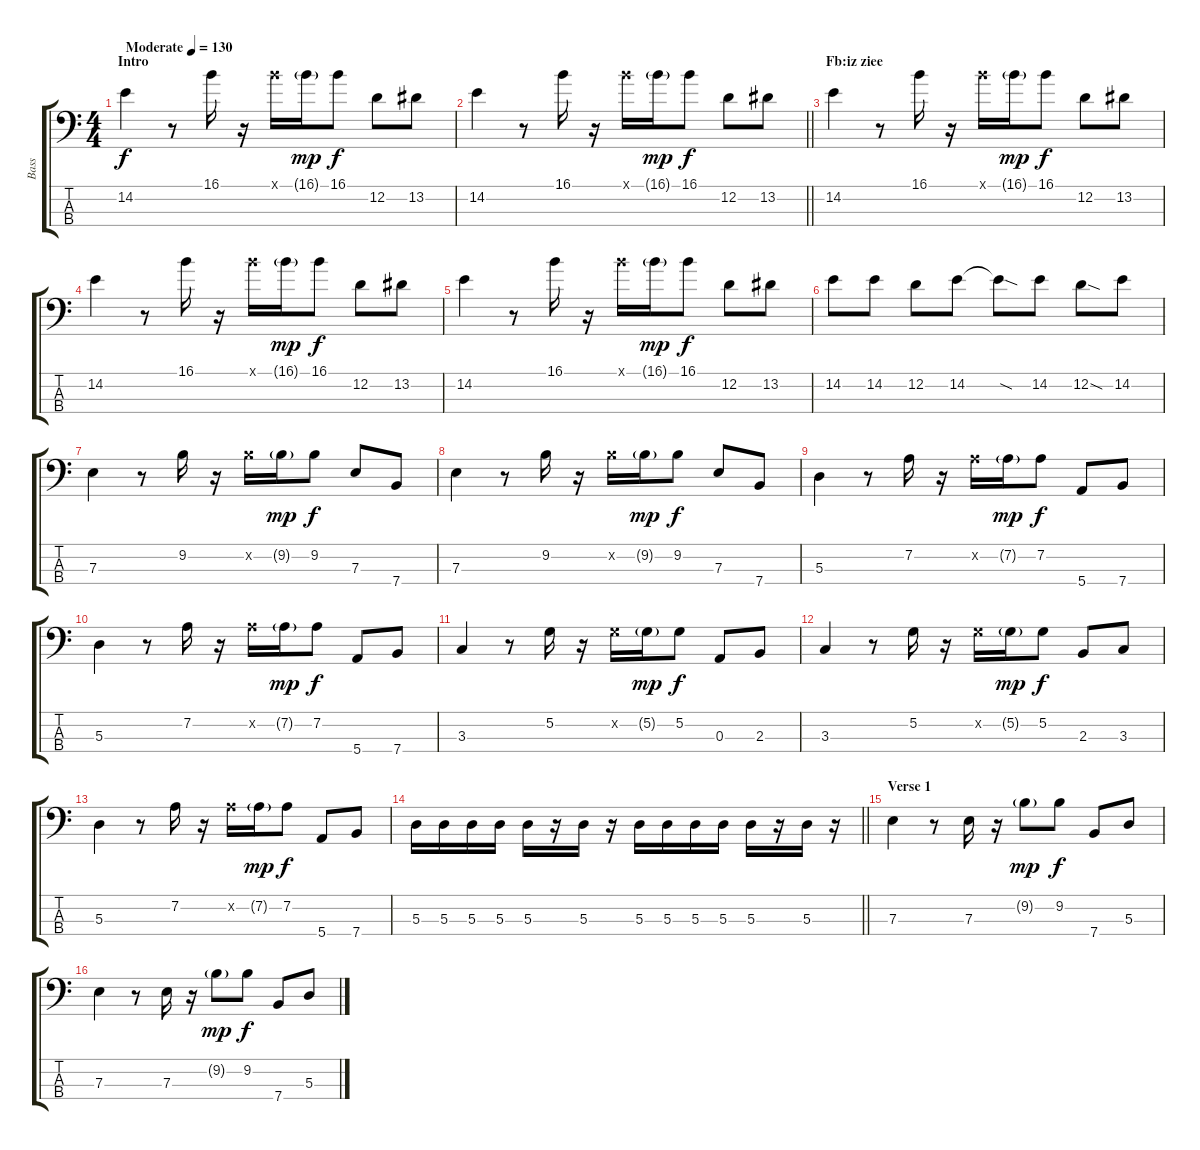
\track ("Bass" "Bass") {instrument electricbassfinger}
\staff {score tabs}
\tuning (G2 D2 A1 E1) {hide}
\ts (4 4)
\section ("" "Intro")
\tempo (130 "Moderate")
\clef f4
\ks c
14.2.4{dy f instrument electricbassfinger} r.8 16.1.16 r.16 16.1{x}.16 16.1{g}.16{dy mp} 16.1.8{dy f} 12.2.8 13.2.8 |
\barLineRight lightlight
14.2.4 r.8 16.1.16 r.16 16.1{x}.16 16.1{g}.16{dy mp} 16.1.8{dy f} 12.2.8 13.2.8 |
\section ("" "Fb:iz ziee")
14.2.4 r.8 16.1.16 r.16 16.1{x}.16 16.1{g}.16{dy mp} 16.1.8{dy f} 12.2.8 13.2.8 |
14.2.4 r.8 16.1.16 r.16 16.1{x}.16 16.1{g}.16{dy mp} 16.1.8{dy f} 12.2.8 13.2.8 |
14.2.4 r.8 16.1.16 r.16 16.1{x}.16 16.1{g}.16{dy mp} 16.1.8{dy f} 12.2.8 13.2.8 |
14.2.8 14.2.8 12.2.8 14.2.8 14.2{sod t}.8 14.2.8 12.2{sod}.8 14.2.8 |
7.3.4 r.8 9.2.16 r.16 9.2{x}.16 9.2{g}.16{dy mp} 9.2.8{dy f} 7.3.8 7.4.8 |
7.3.4 r.8 9.2.16 r.16 9.2{x}.16 9.2{g}.16{dy mp} 9.2.8{dy f} 7.3.8 7.4.8 |
5.3.4 r.8 7.2.16 r.16 7.2{x}.16 7.2{g}.16{dy mp} 7.2.8{dy f} 5.4.8 7.4.8 |
5.3.4 r.8 7.2.16 r.16 7.2{x}.16 7.2{g}.16{dy mp} 7.2.8{dy f} 5.4.8 7.4.8 |
3.3.4 r.8 5.2.16 r.16 5.2{x}.16 5.2{g}.16{dy mp} 5.2.8{dy f} 0.3.8 2.3.8 |
3.3.4 r.8 5.2.16 r.16 5.2{x}.16 5.2{g}.16{dy mp} 5.2.8{dy f} 2.3.8 3.3.8 |
5.3.4 r.8 7.2.16 r.16 7.2{x}.16 7.2{g}.16{dy mp} 7.2.8{dy f} 5.4.8 7.4.8 |
\barLineRight lightlight
5.3.16 5.3.16 5.3.16 5.3.16 5.3.16 r.16 5.3.16 r.16 5.3.16 5.3.16 5.3.16 5.3.16 5.3.16 r.16 5.3.16 r.16 |
\section ("" "Verse 1")
7.3.4 r.8 7.3.16 r.16 9.2{g}.8{dy mp} 9.2.8{dy f} 7.4.8 5.3.8 |
7.3.4 r.8 7.3.16 r.16 9.2{g}.8{dy mp} 9.2.8{dy f} 7.4.8 5.3.8
